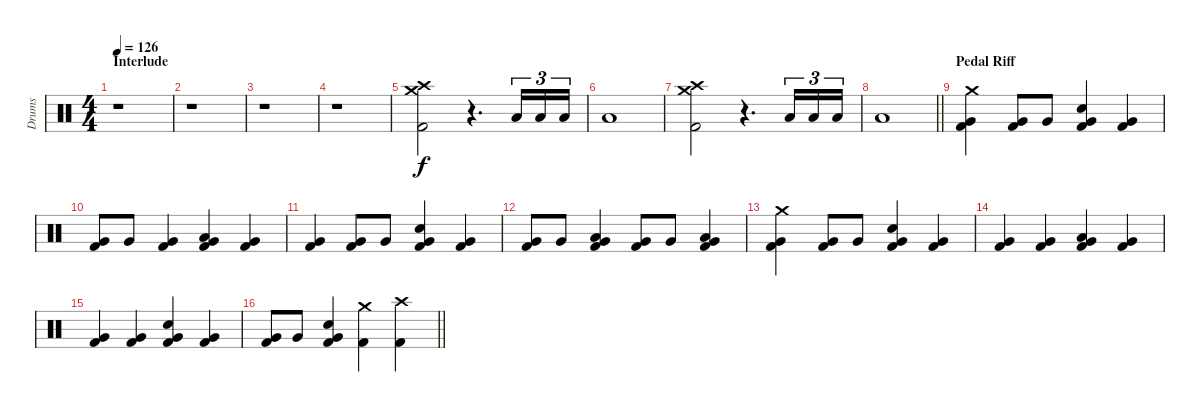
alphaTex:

\track ("Drums" "Drums") {instrument percussion}
\staff {score}
\articulation defaults
\ts (4 4)
\section ("" "Interlude")
\tempo 126
\clef neutral
\ks c
r.1{dy f} |
r.1 |
r.1 |
r.1 |
("Crash high (hit)" "Crash medium (hit)" "Kick (hit) 2").2{volume 12} r.4{d} "Low Floor Tom (hit)".16{tu (3 2)} "Low Floor Tom (hit)".16{tu (3 2)} "Low Floor Tom (hit)".16{tu (3 2)} |
"Low Floor Tom (hit)".1 |
("Crash high (hit)" "Crash medium (hit)" "Kick (hit) 2").2 r.4{d} "Low Floor Tom (hit)".16{tu (3 2)} "Low Floor Tom (hit)".16{tu (3 2)} "Low Floor Tom (hit)".16{tu (3 2)} |
\barLineRight lightlight "Low Floor Tom (hit)".1
|
\section ("" "Pedal Riff")
("Crash medium (hit)" "Very Low Tom (hit)" "Kick (hit) 2").4 ("Very Low Tom (hit)" "Kick (hit) 2").8 "Very Low Tom (hit)".8 ("Very Low Tom (hit)" "Electric Snare (hit)" "Kick (hit) 2").4 ("Very Low Tom (hit)" "Kick (hit) 2").4 |
("Very Low Tom (hit)" "Kick (hit) 2").8 "Very Low Tom (hit)".8 ("Very Low Tom (hit)" "Kick (hit) 2").4 ("Low Tom (hit)" "Very Low Tom (hit)" "Kick (hit) 2").4 ("Very Low Tom (hit)" "Kick (hit) 2").4 |
("Very Low Tom (hit)" "Kick (hit) 2").4 ("Very Low Tom (hit)" "Kick (hit) 2").8 "Very Low Tom (hit)".8 ("Very Low Tom (hit)" "Electric Snare (hit)" "Kick (hit) 2").4 ("Very Low Tom (hit)" "Kick (hit) 2").4 |
("Very Low Tom (hit)" "Kick (hit) 2").8 "Very Low Tom (hit)".8 ("Low Tom (hit)" "Very Low Tom (hit)" "Kick (hit) 2").4 ("Very Low Tom (hit)" "Kick (hit) 2").8 "Very Low Tom (hit)".8 ("Low Tom (hit)" "Very Low Tom (hit)" "Kick (hit) 2").4 |
("Crash medium (hit)" "Very Low Tom (hit)" "Kick (hit) 2").4 ("Very Low Tom (hit)" "Kick (hit) 2").8 "Very Low Tom (hit)".8 ("Very Low Tom (hit)" "Electric Snare (hit)" "Kick (hit) 2").4 ("Very Low Tom (hit)" "Kick (hit) 2").4 |
("Very Low Tom (hit)" "Kick (hit) 2").4 ("Very Low Tom (hit)" "Kick (hit) 2").4 ("Low Tom (hit)" "Very Low Tom (hit)" "Kick (hit) 2").4 ("Very Low Tom (hit)" "Kick (hit) 2").4 |
("Very Low Tom (hit)" "Kick (hit) 2").4 ("Very Low Tom (hit)" "Kick (hit) 2").4 ("Very Low Tom (hit)" "Electric Snare (hit)" "Kick (hit) 2").4 ("Very Low Tom (hit)" "Kick (hit) 2").4 |
\barLineRight lightlight
("Very Low Tom (hit)" "Kick (hit) 2").8 "Very Low Tom (hit)".8 ("Very Low Tom (hit)" "Electric Snare (hit)" "Kick (hit) 2").4 ("Crash medium (hit)" "Kick (hit) 2").4 ("Crash high (hit)" "Kick (hit) 2").4
